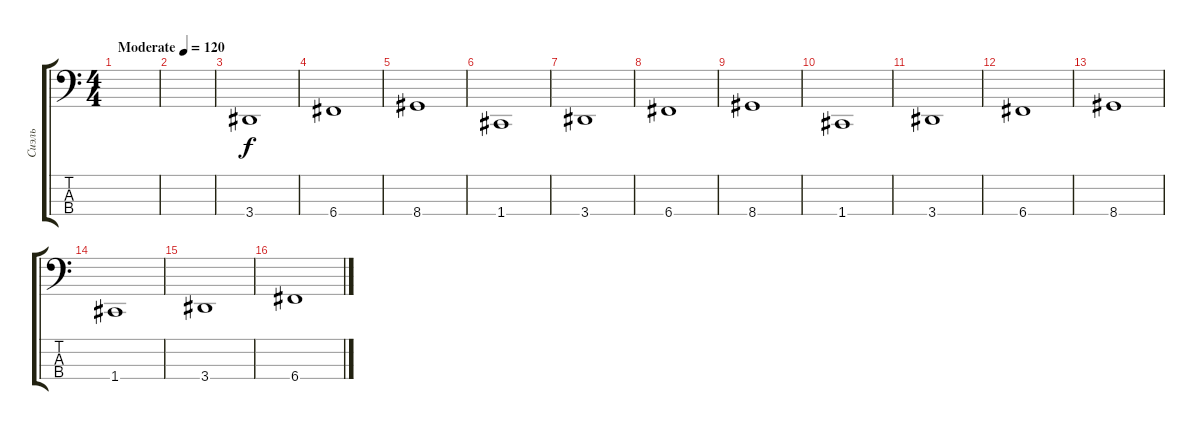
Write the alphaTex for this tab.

\track ("Сиэль" "Сиэль") {instrument electricbassfinger}
\staff {score tabs}
\tuning (F2 C2 G1 C1) {hide}
\ts (4 4)
\tempo (120 "Moderate")
\clef f4
\ks c
|
|
3.4.1 |
6.4.1 |
8.4.1 |
1.4.1 |
3.4.1 |
6.4.1 |
8.4.1 |
1.4.1 |
3.4.1 |
6.4.1 |
8.4.1 |
1.4.1 |
3.4.1 |
6.4.1
